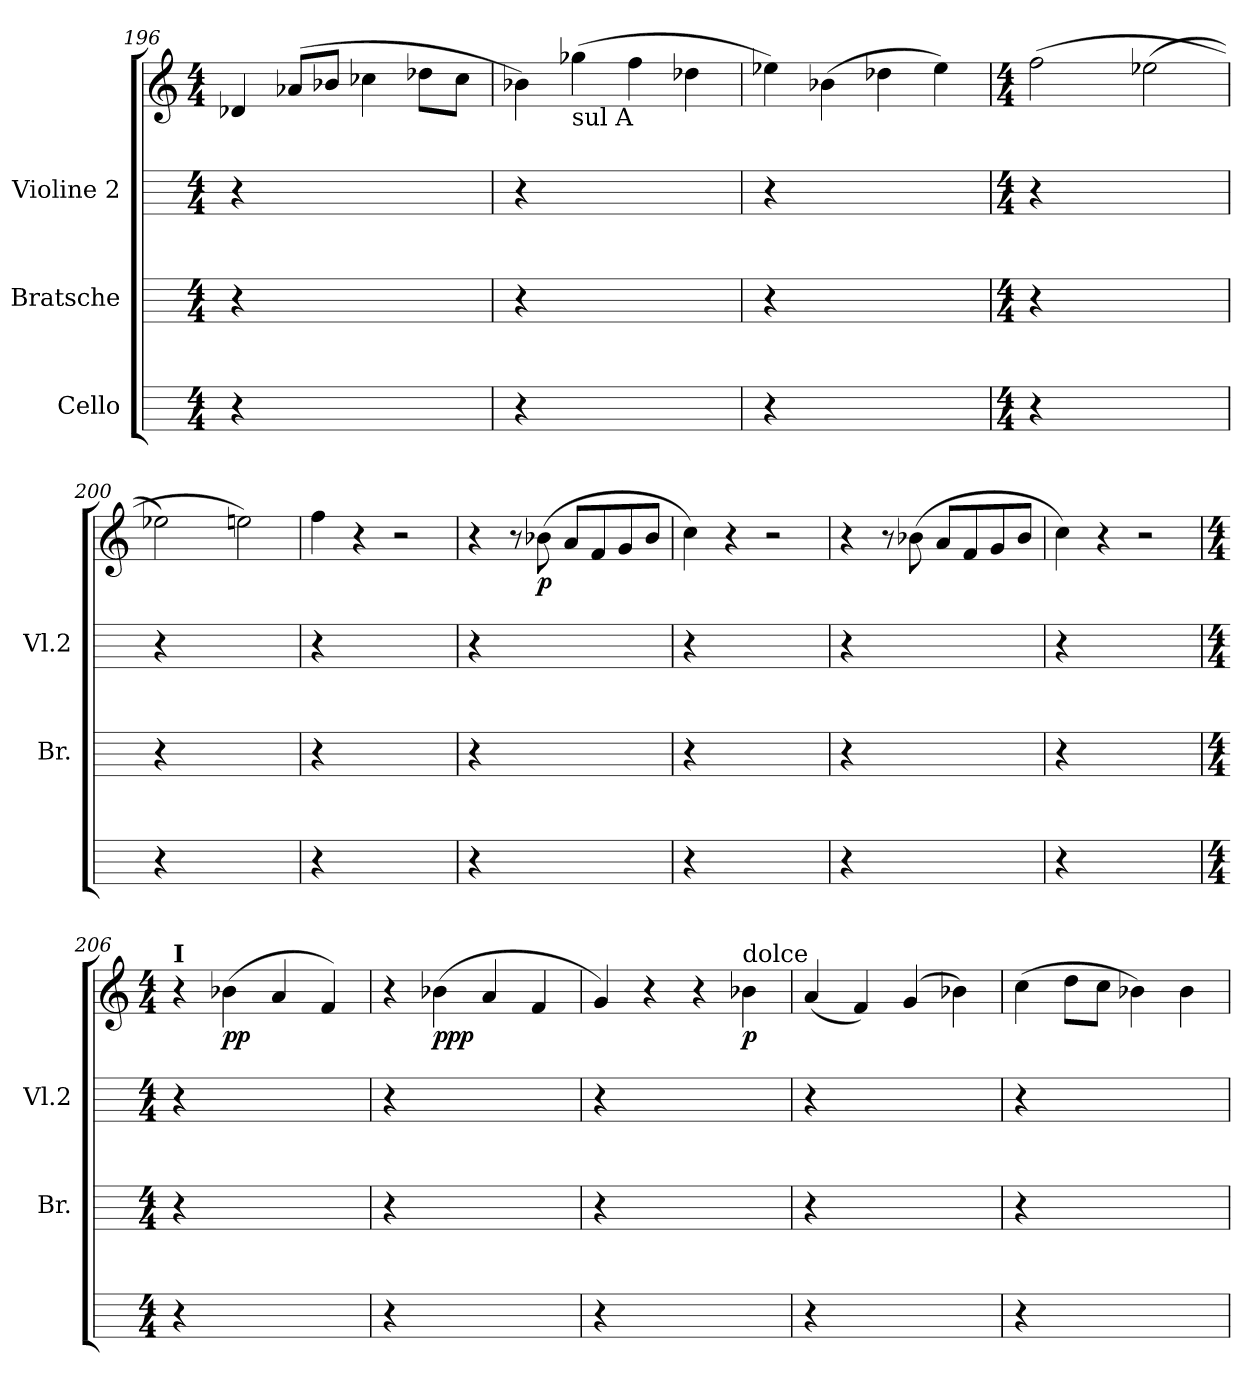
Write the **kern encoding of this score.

**kern	**kern	**kern	**kern	**dynam
*part4	*part3	*part2	*part1	*part1
*staff4	*staff3	*staff2	*staff1	*staff1
*I"Cello	*I"Bratsche	*I"Violine 2	*	*
*	*I'Br.	*I'Vl.2	*	*
*	*	*	*clefG2	*
*M4/4	*M4/4	*M4/4	*M4/4	*
=196	=196	=196	=196	=196
4r	4r	4r	4d-	.
2.ryy	2.ryy	2.ryy	(>8a-L	.
.	.	.	8b-J	.
.	.	.	4cc-	.
.	.	.	8dd-L	.
.	.	.	8cc-J	.
=197	=197	=197	=197	=197
4r	4r	4r	4b-)	.
!	!	!	!LO:TX:b:t=sul A	!
2.ryy	2.ryy	2.ryy	(>4gg-	.
.	.	.	4ff	.
.	.	.	4dd-	.
=198	=198	=198	=198	=198
4r	4r	4r	4ee-)	.
2.ryy	2.ryy	2.ryy	(>4b-	.
.	.	.	4dd-	.
.	.	.	4ee-)	.
=199	=199	=199	=199	=199
*M4/4	*M4/4	*M4/4	*M4/4	*
4r	4r	4r	(>2ff	.
2.ryy	2.ryy	2.ryy	.	.
.	.	.	(>2ee-	.
=200	=200	=200	=200	=200
4r	4r	4r	2ee-)	.
2.ryy	2.ryy	2.ryy	.	.
.	.	.	2een)	.
=201	=201	=201	=201	=201
4r	4r	4r	4ff	.
2.ryy	2.ryy	2.ryy	4r	.
.	.	.	2r	.
=202	=202	=202	=202	=202
4r	4r	4r	4r	.
2.ryy	2.ryy	2.ryy	8r	.
!	!	!	!	!LO:DY:b
.	.	.	(>8b-	p
.	.	.	8aL	.
.	.	.	8f	.
.	.	.	8g	.
.	.	.	8b-J	.
=203	=203	=203	=203	=203
4r	4r	4r	4cc)	.
2.ryy	2.ryy	2.ryy	4r	.
.	.	.	2r	.
=204	=204	=204	=204	=204
4r	4r	4r	4r	.
2.ryy	2.ryy	2.ryy	8r	.
.	.	.	(>8b-	.
.	.	.	8aL	.
.	.	.	8f	.
.	.	.	8g	.
.	.	.	8b-J	.
=205	=205	=205	=205	=205
4r	4r	4r	4cc)	.
2.ryy	2.ryy	2.ryy	4r	.
.	.	.	2r	.
=206	=206	=206	=206	=206
*M4/4	*M4/4	*M4/4	*M4/4	*
!	!	!	!LO:TX:a:B:t=I	!
4r	4r	4r	4r	.
!	!	!	!	!LO:DY:b
2.ryy	2.ryy	2.ryy	(<4b-	pp
.	.	.	4a	.
.	.	.	4f)	.
=207	=207	=207	=207	=207
4r	4r	4r	4r	.
!	!	!	!	!LO:DY:b
2.ryy	2.ryy	2.ryy	(<4b-	ppp
.	.	.	4a	.
.	.	.	4f	.
=208	=208	=208	=208	=208
4r	4r	4r	4g)	.
2.ryy	2.ryy	2.ryy	4r	.
.	.	.	4r	.
!	!	!	!LO:TX:a:t=dolce	!
!	!	!	!	!LO:DY:b
.	.	.	4b-	p
=209	=209	=209	=209	=209
4r	4r	4r	(<4a	.
2.ryy	2.ryy	2.ryy	4f)	.
.	.	.	(>4g	.
.	.	.	4b-)	.
=210	=210	=210	=210	=210
4r	4r	4r	(>4cc	.
2.ryy	2.ryy	2.ryy	8ddL	.
.	.	.	8ccJ	.
.	.	.	4b-)	.
.	.	.	4b-	.
=	=	=	=	=
*-	*-	*-	*-	*-
